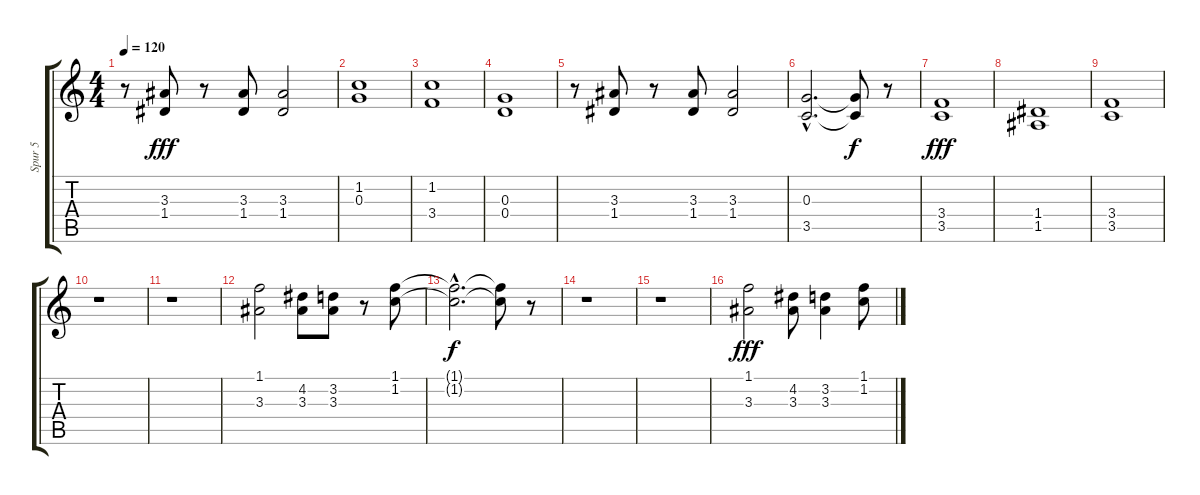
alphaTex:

\track ("Spur 5" "Spur 5") {instrument distortionguitar}
\staff {score tabs}
\tuning (E4 B3 G3 D3 A2 E2) {hide}
\ts (4 4)
\tempo 120
\clef g2
\ks c
r.8{dy fff} (3.3 1.4).8 r.8 (3.3 1.4).8 (3.3 1.4).2 |
(1.2 0.3).1 |
(1.2 3.4).1 |
(0.3 0.4).1 |
r.8 (3.3 1.4).8 r.8 (3.3 1.4).8 (3.3 1.4).2 |
(0.3{hac} 3.5{hac}).2{d} (0.3{t} 3.5{t}).8{dy f} r.8 |
(3.4 3.5).1{dy fff} |
(1.4 1.5).1 |
(3.4 3.5).1 |
r.1 |
r.1 |
(1.1 3.3).2 (4.2 3.3).8 (3.2 3.3).8 r.8 (1.1 1.2).8 |
(1.1{hac t} 1.2{hac t}).2{d dy f} (1.1{t} 1.2{t}).8 r.8 |
r.1 |
r.1 |
(1.1 3.3).2{dy fff} (4.2 3.3).8 (3.2 3.3).4 (1.1 1.2).8
